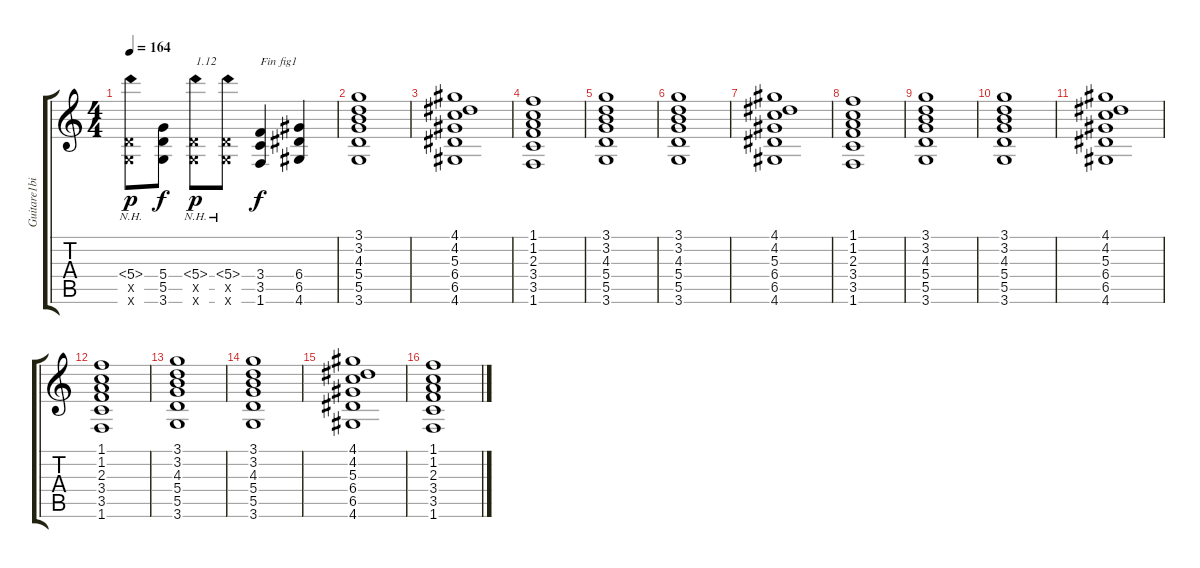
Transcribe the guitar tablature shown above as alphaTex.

\track ("Guitare1bis" "Guitare1bi") {instrument distortionguitar}
\staff {score tabs}
\tuning (E4 B3 G3 D3 A2 E2) {hide}
\ts (4 4)
\tempo 164
\clef g2
\ks c
(5.4{nh} 5.5{x} 3.6{x}).8{dy p} (5.4 5.5 3.6).8{dy f} (5.4{nh} 5.5{x} 3.6{x}).8{txt "1.12" dy p} (5.4{nh} 5.5{x} 3.6{x}).8 (3.4 3.5 1.6).4{txt "Fin fig1" dy f} (6.4 6.5 4.6).4 |
(3.1 3.2 4.3 5.4 5.5 3.6).1 |
(4.1 4.2 5.3 6.4 6.5 4.6).1 |
(1.1 1.2 2.3 3.4 3.5 1.6).1 |
(3.1 3.2 4.3 5.4 5.5 3.6).1 |
(3.1 3.2 4.3 5.4 5.5 3.6).1 |
(4.1 4.2 5.3 6.4 6.5 4.6).1 |
(1.1 1.2 2.3 3.4 3.5 1.6).1 |
(3.1 3.2 4.3 5.4 5.5 3.6).1 |
(3.1 3.2 4.3 5.4 5.5 3.6).1 |
(4.1 4.2 5.3 6.4 6.5 4.6).1 |
(1.1 1.2 2.3 3.4 3.5 1.6).1 |
(3.1 3.2 4.3 5.4 5.5 3.6).1 |
(3.1 3.2 4.3 5.4 5.5 3.6).1 |
(4.1 4.2 5.3 6.4 6.5 4.6).1 |
(1.1 1.2 2.3 3.4 3.5 1.6).1
